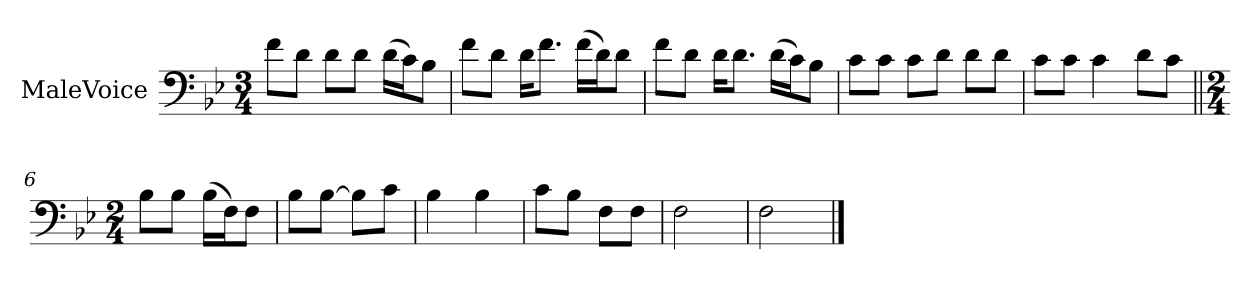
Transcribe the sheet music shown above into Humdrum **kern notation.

**kern
*part1
*staff1
*I"MaleVoice
*clefF4
*k[b-e-]
*M3/4
*MM92
=1
8f\L
8d\J
8d\L
8d\J
(16d\LL
16c\J)
8B-\J
=2
8f\L
8d\J
16d\KL
8.f\J
(16f\LL
16d\J)
8d\J
=3
8f\L
8d\J
16d\KL
8.d\J
(16d\LL
16c\J)
8B-\J
=4
8c\L
8c\J
8c\L
8d\J
8d\L
8d\J
=5
8c\L
8c\J
4c
8d\L
8c\J
=6||
*M2/4
8B-\L
8B-\J
(16B-\LL
16F\J)
8F\J
=7
8B-\L
[8B-\J
8B-\L]
8c\J
=8
4B-
4B-
=9
8c\L
8B-\J
8F\L
8F\J
=10
2F
=11
2F
==
*-
